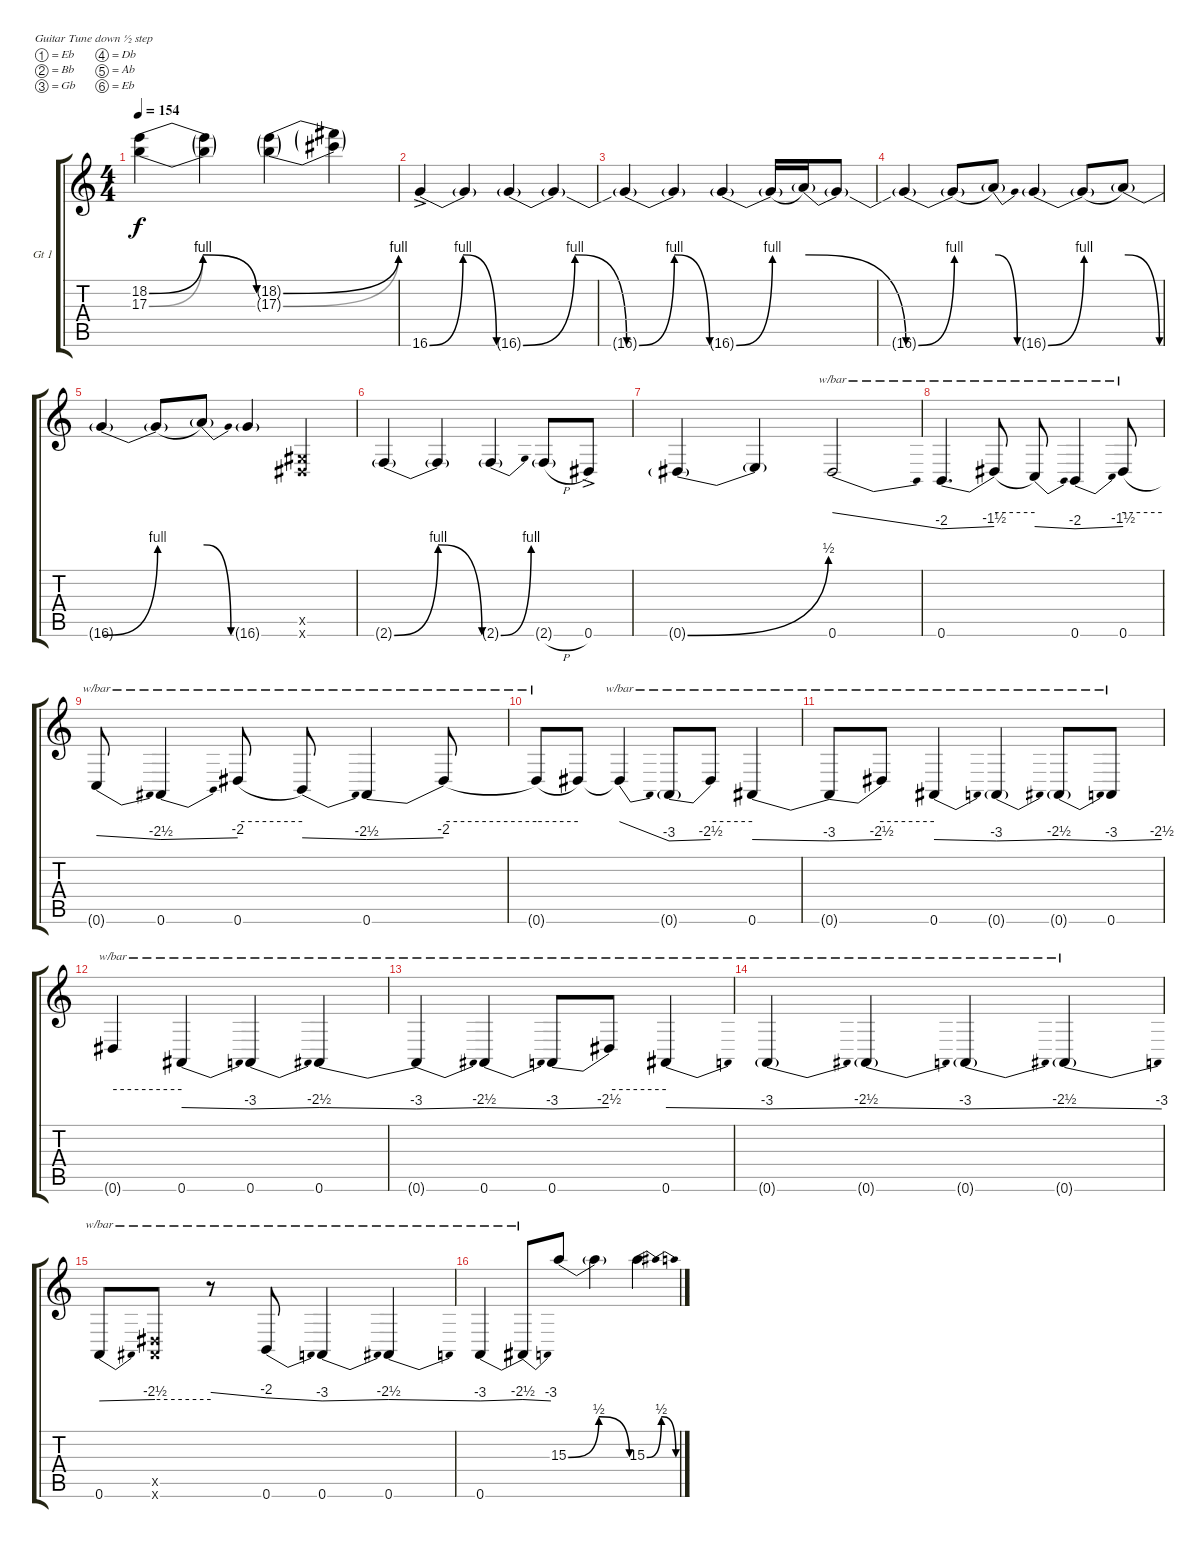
\defaultSystemsLayout 4
\bracketExtendMode groupsimilarinstruments
\firstSystemTrackNameOrientation horizontal
\otherSystemsTrackNameOrientation horizontal
\track ("El Guitar" "Gt 1") {instrument distortionguitar}
\staff {score tabs}
\tuning (Eb4 Bb3 Gb3 Db3 Ab2 Eb2)
\ts (4 4)
\tempo 154
\clef g2
\ks c
(17.3{be (bendrelease 0 0 10.2 4 20.4 4 30 0) t} 18.2{be (bendrelease 0 0 10.2 4 20.4 4 30 0) t}).4{dy f} (17.3{t} 18.2{t}).4 (17.3{be (bend 0 0 15 4) g} 18.2{be (bend 0 0 15 4) g}).4 (17.3{t} 18.2{t}).4 |
16.6{be (bendrelease 0 0 10.2 4 20.4 4 30 0) ac}.4 16.6{t}.4 16.6{be (bendrelease 0 0 10.2 4 20.4 4 30 0) g}.4 16.6{t}.4 |
16.6{be (bendrelease 0 0 10.2 4 20.4 4 30 0) t}.4 16.6{t}.4 16.6{be (bend 0 0 15 4) g}.4 16.6{be (hold 0 0 60 0) t}.16 16.6{be (release 0 4 15 0) t}.16 16.6{t}.8 |
16.6{be (bend 0 0 15 4) t}.4 16.6{be (hold 0 0 60 0) t}.8 16.6{be (release 0 4 15 0) t}.8 16.6{be (bend 0 0 15 4) g}.4 16.6{be (hold 0 0 60 0) t}.8 16.6{be (release 0 4 15 0) t}.8 |
16.6{be (bend 0 0 15 4) t}.4 16.6{be (hold 0 0 60 0) t}.8 16.6{be (release 0 4 15 0) t}.8 16.6{g}.4 (0.6{x} 0.5{x}).4 |
2.6{be (bendrelease 0 0 10.2 4 20.4 4 30 0) g}.4 2.6{t}.4 2.6{be (bend 0 0 15 4) g}.4 2.6{h g}.8 0.6{ac}.8 |
0.6{be (bend 0 0 15 2) g}.4 0.6{t}.4 0.6.2{tbe (dive default 0 0 60 -8)} |
0.6.4{d tbe (dive default 0 -8 59.4 -6)} 0.6{t}.8{tbe (hold default 0 0 60 0)} 0.6{t}.8{tbe (dive default 0 -6 59.4 -8)} 0.6.4{tbe (dive default 0 -8 60 -6)} 0.6.8{tbe (hold default 0 0 60 0)} |
0.6{t}.8{tbe (dive default 0 -6 60 -10)} 0.6.4{tbe (dive default 0 -10 59.4 -8)} 0.6.8{tbe (hold default 0 0 60 0)} 0.6{t}.8{tbe (dive default 0 -8 60 -10)} 0.6.4{tbe (dive default 0 -10 59.4 -8)} 0.6{t}.8{tbe (hold default 0 0 60 0)} |
0.6{t}.8{tbe (hold default 0 0 60 0)} 0.6{t}.8 0.6{t}.4{tbe (dive default 0 0 60 -12)} 0.6{g}.8{tbe (dive default 0 -12 59.4 -10)} 0.6{t}.8{tbe (hold default 0 0 60 0)} 0.6.4{tbe (dive default 0 -10 60 -12)} |
0.6{t}.8{tbe (dive default 0 -12 59.4 -10)} 0.6{t}.8{tbe (hold default 0 0 60 0)} 0.6.4{tbe (dive default 0 -10 59.4 -12)} 0.6{g}.4{tbe (dive default 0 -12 59.4 -10)} 0.6{g}.8{tbe (dive default 0 -10 59.4 -12)} 0.6.8{tbe (dive default 0 -12 59.4 -10)} |
0.6{t}.4{tbe (hold default 0 0 60 0)} 0.6.4{tbe (dive default 0 -10 60 -12)} 0.6.4{tbe (dive default 0 -12 58.8 -10)} 0.6.4{tbe (dive default 0 -10 60 -12)} |
0.6{t}.4{tbe (dive default 0 -12 59.4 -10)} 0.6.4{tbe (dive default 0 -10 60 -12)} 0.6.8{tbe (dive default 0 -12 59.4 -10)} 0.6{t}.8{tbe (hold default 0 0 60 0)} 0.6.4{tbe (dive default 0 -10 60 -12)} |
0.6{g}.4{tbe (dive default 0 -12 59.4 -10)} 0.6{g}.4{tbe (dive default 0 -10 60 -12)} 0.6{g}.4{tbe (dive default 0 -12 59.4 -10)} 0.6{g}.4{tbe (dive default 0 -10 60 -12)} |
0.6.8{tbe (dive default 0 -12 58.8 -10)} (0.6{x} 0.5{x}).8{tbe (hold default 0 -10 60 -10)} r.8{tbe (dive default 0 -4 59.4 -8)} 0.6.8{tbe (dive default 0 -8 60 -12)} 0.6.4{tbe (dive default 0 -12 59.4 -10)} 0.6.4{tbe (dive default 0 -10 59.4 -12)} |
0.6.4{tbe (dive default 0 -12 59.4 -10)} 0.6{t}.8{tbe (dive default 0 -10 60 -12)} 15.3{be (bendrelease 0 0 12 2 19.8 2 30 0)}.8 15.3{t}.4 15.3{be (bendrelease 0 0 10.799999999999999 2 20.4 2 30 0)}.4
